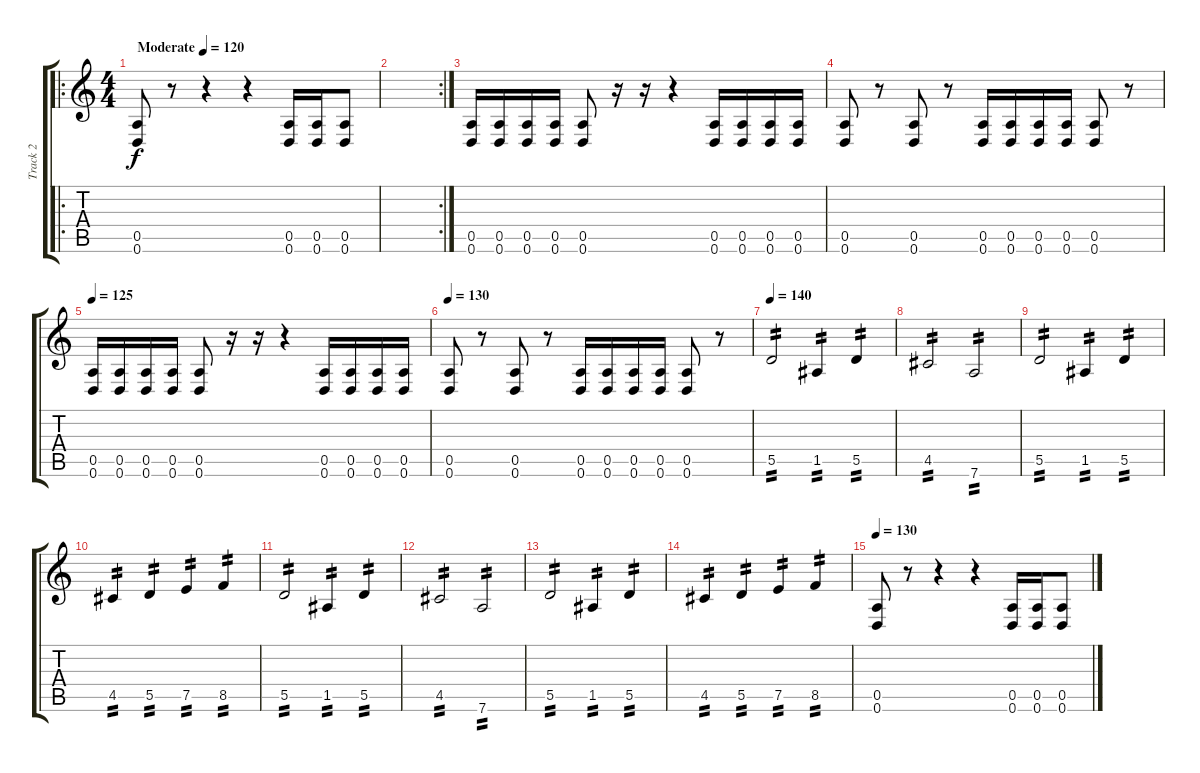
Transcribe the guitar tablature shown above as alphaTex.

\track ("Track 2" "Track 2") {instrument distortionguitar}
\staff {score tabs}
\tuning (E4 B3 G3 D3 A2 D2) {hide}
\ro
\ts (4 4)
\tempo (120 "Moderate")
\clef g2
\ks c
(0.5 0.6).8{dy f instrument distortionguitar} r.8 r.4 r.4 (0.5 0.6).16 (0.5 0.6).16 (0.5 0.6).8 |
\rc 2
|
(0.5 0.6).16 (0.5 0.6).16 (0.5 0.6).16 (0.5 0.6).16 (0.5 0.6).8 r.16 r.16 r.4 (0.5 0.6).16 (0.5 0.6).16 (0.5 0.6).16 (0.5 0.6).16 |
(0.5 0.6).8 r.8 (0.5 0.6).8 r.8 (0.5 0.6).16 (0.5 0.6).16 (0.5 0.6).16 (0.5 0.6).16 (0.5 0.6).8 r.8 |
\tempo 125
(0.5 0.6).16 (0.5 0.6).16 (0.5 0.6).16 (0.5 0.6).16 (0.5 0.6).8 r.16 r.16 r.4 (0.5 0.6).16 (0.5 0.6).16 (0.5 0.6).16 (0.5 0.6).16 |
\tempo 130
(0.5 0.6).8 r.8 (0.5 0.6).8 r.8 (0.5 0.6).16 (0.5 0.6).16 (0.5 0.6).16 (0.5 0.6).16 (0.5 0.6).8 r.8 |
\tempo 140
5.5.2{tp 2} 1.5.4{tp 2} 5.5.4{tp 2} |
4.5.2{tp 2} 7.6.2{tp 2} |
5.5.2{tp 2} 1.5.4{tp 2} 5.5.4{tp 2} |
4.5.4{tp 2} 5.5.4{tp 2} 7.5.4{tp 2} 8.5.4{tp 2} |
5.5.2{tp 2} 1.5.4{tp 2} 5.5.4{tp 2} |
4.5.2{tp 2} 7.6.2{tp 2} |
5.5.2{tp 2} 1.5.4{tp 2} 5.5.4{tp 2} |
4.5.4{tp 2} 5.5.4{tp 2} 7.5.4{tp 2} 8.5.4{tp 2} |
\tempo 130
(0.5 0.6).8 r.8 r.4 r.4 (0.5 0.6).16 (0.5 0.6).16 (0.5 0.6).8
